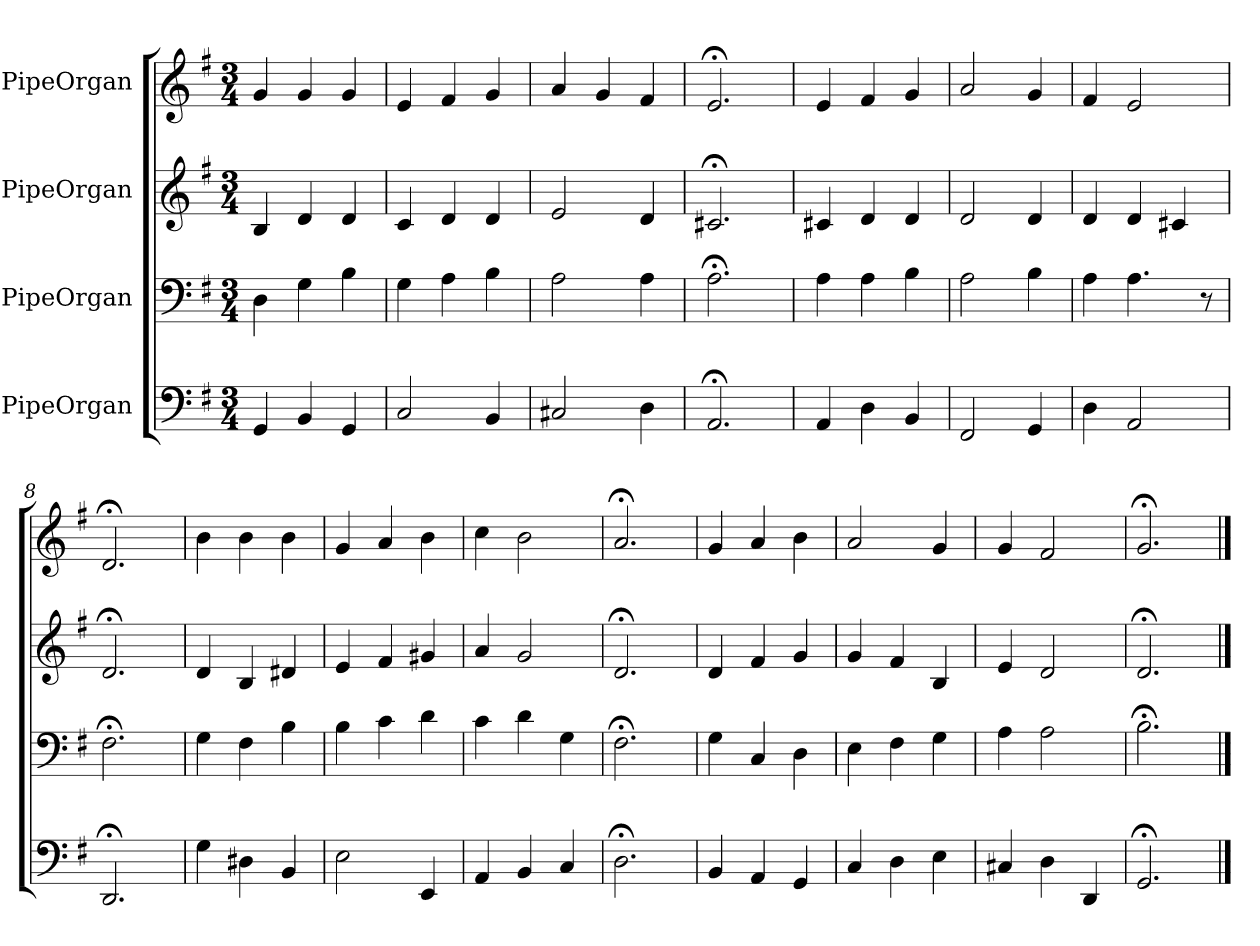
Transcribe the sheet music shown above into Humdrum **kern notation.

**kern	**kern	**kern	**kern
*part4	*part3	*part2	*part1
*staff4	*staff3	*staff2	*staff1
*I"PipeOrgan	*I"PipeOrgan	*I"PipeOrgan	*I"PipeOrgan
*k[f#]	*k[f#]	*k[f#]	*k[f#]
*G:	*G:	*G:	*G:
*M3/4	*M3/4	*M3/4	*M3/4
*MM60	*MM60	*MM60	*MM60
=1	=1	=1	=1
4GG	4D	4B	4g
4BB	4G	4d	4g
4GG	4B	4d	4g
=2	=2	=2	=2
2C	4G	4c	4e
.	4A	4d	4f#
4BB	4B	4d	4g
=3	=3	=3	=3
2C#X	2A	2e	4a
.	.	.	4g
4D	4A	4d	4f#
=4	=4	=4	=4
2.AA;<	2.A;<	2.c#X;<	2.e;<
=5	=5	=5	=5
4AA	4A	4c#X	4e
4D	4A	4d	4f#
4BB	4B	4d	4g
=6	=6	=6	=6
2FF#	2A	2d	2a
4GG	4B	4d	4g
=7	=7	=7	=7
4D	4A	4d	4f#
2AA	4.A	4d	2e
.	.	4c#X	.
.	8r	.	.
=8	=8	=8	=8
2.DD;<	2.F#;<	2.d;<	2.d;<
=9	=9	=9	=9
4G	4G	4d	4b
4D#X	4F#	4B	4b
4BB	4B	4d#X	4b
=10	=10	=10	=10
2E	4B	4e	4g
.	4c	4f#	4a
4EE	4d	4g#X	4b
=11	=11	=11	=11
4AA	4c	4a	4cc
4BB	4d	2g	2b
4C	4G	.	.
=12	=12	=12	=12
2.D;<	2.F#;<	2.d;<	2.a;<
=13	=13	=13	=13
4BB	4G	4d	4g
4AA	4C	4f#	4a
4GG	4D	4g	4b
=14	=14	=14	=14
4C	4E	4g	2a
4D	4F#	4f#	.
4E	4G	4B	4g
=15	=15	=15	=15
4C#X	4A	4e	4g
4D	2A	2d	2f#
4DD	.	.	.
=16	=16	=16	=16
2.GG;<	2.B;<	2.d;<	2.g;<
==	==	==	==
*-	*-	*-	*-
